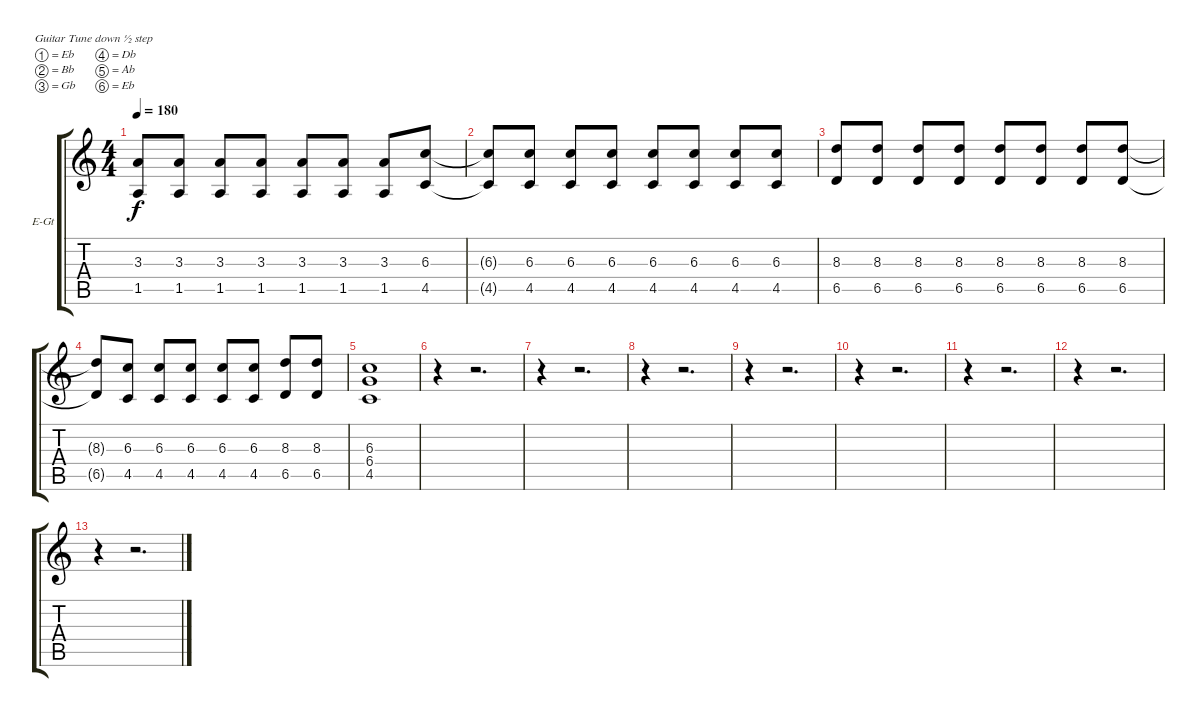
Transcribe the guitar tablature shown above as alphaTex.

\bracketExtendMode groupsimilarinstruments
\firstSystemTrackNameOrientation horizontal
\otherSystemsTrackNameOrientation horizontal
\track ("Electric Guitar" "E-Gt") {instrument overdrivenguitar}
\staff {score tabs}
\tuning (Eb4 Bb3 Gb3 Db3 Ab2 Eb2)
\ts (4 4)
\tempo 180
\clef g2
\ks c
(3.3 1.5).8{dy f} (3.3 1.5).8 (3.3 1.5).8 (3.3 1.5).8 (3.3 1.5).8 (3.3 1.5).8 (3.3 1.5).8 (6.3 4.5).8 |
(6.3{t} 4.5{t}).8 (6.3 4.5).8 (6.3 4.5).8 (6.3 4.5).8 (6.3 4.5).8 (6.3 4.5).8 (6.3 4.5).8 (6.3 4.5).8 |
(8.3 6.5).8 (8.3 6.5).8 (8.3 6.5).8 (8.3 6.5).8 (8.3 6.5).8 (8.3 6.5).8 (8.3 6.5).8 (8.3 6.5).8 |
(8.3{t} 6.5{t}).8 (6.3 4.5).8 (6.3 4.5).8 (6.3 4.5).8 (6.3 4.5).8 (6.3 4.5).8 (8.3 6.5).8 (8.3 6.5).8 |
(6.3 6.4 4.5).1 |
r.4 r.2{d} |
r.4 r.2{d} |
r.4 r.2{d} |
r.4 r.2{d} |
r.4 r.2{d} |
r.4 r.2{d} |
r.4 r.2{d} |
r.4 r.2{d}
